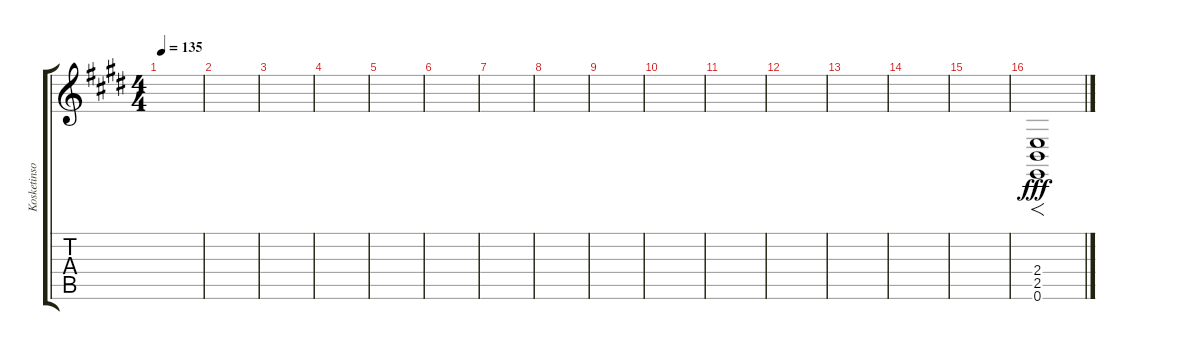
\track ("Kosketinsoittimet" "Kosketinso") {instrument pad3polysynth}
\staff {score tabs}
\tuning (E4 B3 G3 D3 A2 E2) {hide}
\ts (4 4)
\tempo 135
\clef g2
\ks e
|
|
|
|
|
|
|
|
|
|
|
|
|
|
|
(2.4 2.5 0.6).1{f dy fff}
